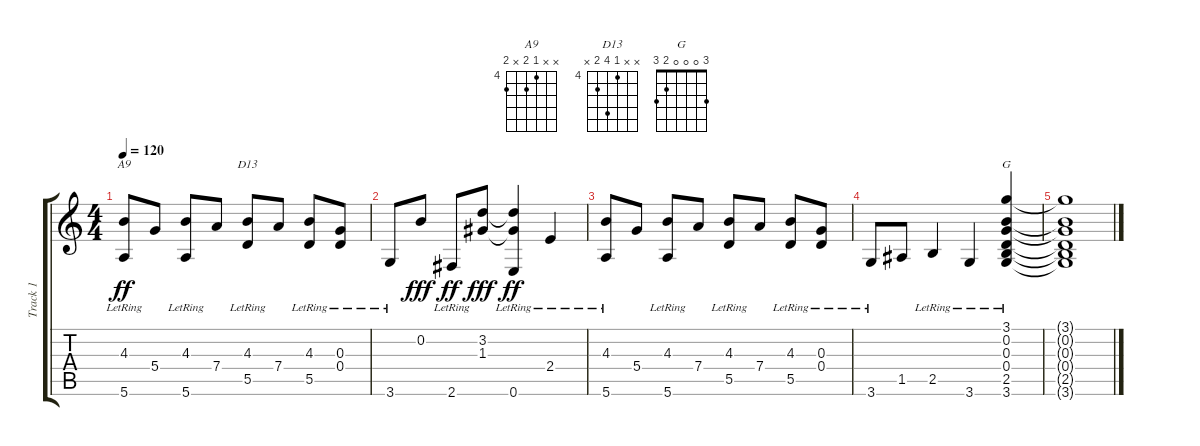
\track ("Track 1" "Track 1") {instrument acousticguitarsteel}
\staff {score tabs}
\tuning (E4 B3 G3 D3 A2 E2) {hide}
\chord ("A9" x x 4 5 x 5) {firstfret 4}
\chord ("D13" x x 4 7 5 x) {firstfret 4}
\chord ("G" 3 0 0 0 2 3)
\ts (4 4)
\tempo 120
\clef g2
\ks c
(4.3 5.6{lr}).8{ch "A9" dy ff} 5.4.8 (4.3 5.6{lr}).8 7.4.8 (4.3 5.5{lr}).8{ch "D13"} 7.4.8 (4.3 5.5{lr}).8 (0.3{lr} 0.4{lr}).8 |
3.6{lr}.8 0.2.8{dy fff} 2.6{lr}.8{dy ff} (3.2 1.3).8{dy fff} (3.2{t} 1.3{t} 0.6{lr}).4{dy ff} 2.4{lr}.4 |
(4.3 5.6{lr}).8 5.4.8 (4.3 5.6{lr}).8 7.4.8 (4.3 5.5{lr}).8 7.4.8 (4.3 5.5{lr}).8 (0.3{lr} 0.4{lr}).8 |
3.6{lr}.8 1.5.8 2.5{lr}.4 3.6{lr}.4 (3.1{lr} 0.2 0.3 0.4 2.5 3.6{lr}).4{ch "G"} |
(3.1{t} 0.2{t} 0.3{t} 0.4{t} 2.5{t} 3.6{t}).1
